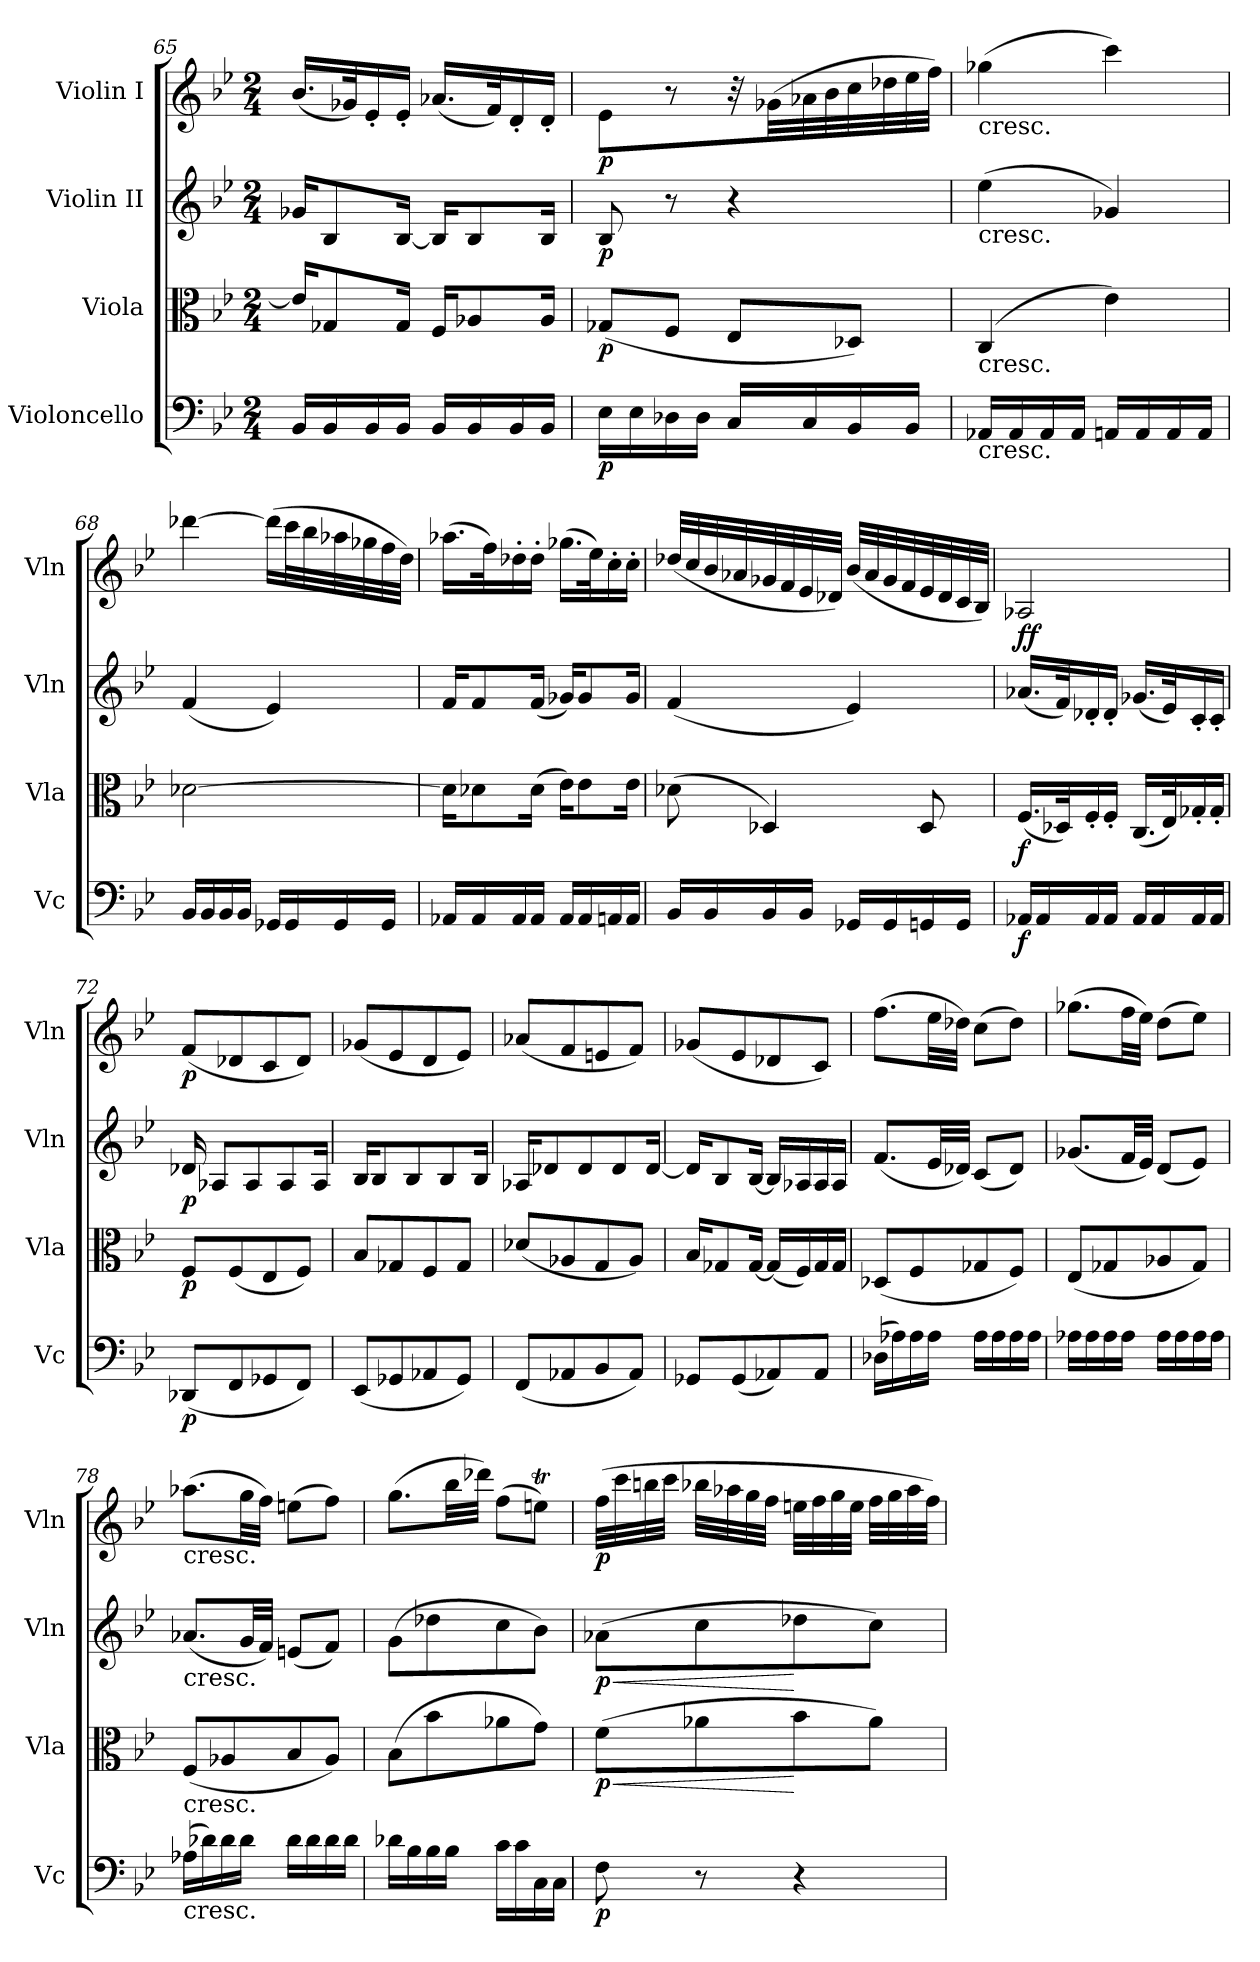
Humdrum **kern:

**kern	**dynam	**kern	**dynam	**kern	**dynam	**kern	**dynam
*part4	*part4	*part3	*part3	*part2	*part2	*part1	*part1
*staff4	*staff4	*staff3	*staff3	*staff2	*staff2	*staff1	*staff1
*I"Violoncello	*	*I"Viola	*	*I"Violin II	*	*I"Violin I	*
*I'Vc	*	*I'Vla	*	*I'Vln	*	*I'Vln	*
*clefF4	*	*clefC3	*	*clefG2	*	*clefG2	*
*k[b-e-]	*	*k[b-e-]	*	*k[b-e-]	*	*k[b-e-]	*
*M2/4	*	*M2/4	*	*M2/4	*	*M2/4	*
=65	=65	=65	=65	=65	=65	=65	=65
16BB-LL	.	16e-KL]	.	16g-XKL	.	(16.b-LL	.
16BB-	.	8G-X	.	8B-	.	.	.
.	.	.	.	.	.	32g-XK)	.
16BB-	.	.	.	.	.	16e-'	.
16BB-JJ	.	16G-Jk	.	[16B-Jk	.	16e-'JJ	.
16BB-LL	.	16FKL	.	16B-KL]	.	(16.a-XLL	.
16BB-	.	8A-X	.	8B-	.	.	.
.	.	.	.	.	.	32fK)	.
16BB-	.	.	.	.	.	16d'	.
16BB-JJ	.	16A-Jk	.	16B-Jk	.	16d'JJ	.
=66	=66	=66	=66	=66	=66	=66	=66
16E-LL	p	(8G-XL	p	8B-	p	8e-L	p
16E-	.	.	.	.	.	.	.
16D-X	.	8FJ	.	8r	.	8r	.
16D-JJ	.	.	.	.	.	.	.
16CLL	.	8E-L	.	4r	.	32r	.
.	.	.	.	.	.	(32g-XLL	.
16C	.	.	.	.	.	32a-X	.
.	.	.	.	.	.	32b-	.
16BB-	.	8D-XJ)	.	.	.	32cc	.
.	.	.	.	.	.	32dd-X	.
16BB-JJ	.	.	.	.	.	32ee-	.
.	.	.	.	.	.	32ffJJJ)	.
=67	=67	=67	=67	=67	=67	=67	=67
!	!	!	!	!	!	!LO:TX:b:t=cresc.	!
!	!	!	!	!LO:TX:b:t=cresc.	!	!	!
!	!	!LO:TX:b:t=cresc.	!	!	!	!	!
!LO:TX:b:t=cresc.	!	!	!	!	!	!	!
16AA-XLL	.	(4C	.	(4ee-	.	(4gg-X	.
16AA-	.	.	.	.	.	.	.
16AA-	.	.	.	.	.	.	.
16AA-JJ	.	.	.	.	.	.	.
16AAnLL	.	4e-)	.	4g-X)	.	4ccc)	.
16AA	.	.	.	.	.	.	.
16AA	.	.	.	.	.	.	.
16AAJJ	.	.	.	.	.	.	.
=68	=68	=68	=68	=68	=68	=68	=68
16BB-LL	.	[2d-X	.	(4f	.	[4ddd-X	.
16BB-	.	.	.	.	.	.	.
16BB-	.	.	.	.	.	.	.
16BB-JJ	.	.	.	.	.	.	.
16GG-XLL	.	.	.	4e-)	.	(16ddd-LL]	.
16GG-	.	.	.	.	.	32cccL	.
.	.	.	.	.	.	32bb-	.
16GG-	.	.	.	.	.	32aa-X	.
.	.	.	.	.	.	32gg-X	.
16GG-JJ	.	.	.	.	.	32ff	.
.	.	.	.	.	.	32ddJJJ)	.
=69	=69	=69	=69	=69	=69	=69	=69
16AA-XLL	.	16d-KL]	.	16fKL	.	(16.aa-XLL	.
16AA-	.	8d-X	.	8f	.	.	.
.	.	.	.	.	.	32ffK)	.
16AA-	.	.	.	.	.	16dd-X'	.
16AA-JJ	.	(16d-Jk	.	(16fJk	.	16dd-'JJ	.
16AA-LL	.	16e-KL)	.	16g-XKL)	.	(16.gg-XLL	.
16AA-	.	8e-	.	8g-	.	.	.
.	.	.	.	.	.	32ee-K)	.
16AAn	.	.	.	.	.	16cc'	.
16AAJJ	.	16e-Jk	.	16g-Jk	.	16cc'JJ	.
=70	=70	=70	=70	=70	=70	=70	=70
16BB-LL	.	(8d-X	.	(4f	.	(32dd-XLLL	.
.	.	.	.	.	.	32cc	.
16BB-	.	.	.	.	.	32b-	.
.	.	.	.	.	.	32a-X	.
16BB-	.	4D-X)	.	.	.	32g-X	.
.	.	.	.	.	.	32f	.
16BB-JJ	.	.	.	.	.	32e-	.
.	.	.	.	.	.	32d-XJJJ)	.
16GG-XLL	.	.	.	4e-)	.	(32b-LLL	.
.	.	.	.	.	.	32a-	.
16GG-	.	.	.	.	.	32g-	.
.	.	.	.	.	.	32f	.
16GGn	.	8D-	.	.	.	32e-	.
.	.	.	.	.	.	32d-	.
16GGJJ	.	.	.	.	.	32c	.
.	.	.	.	.	.	32B-JJJ)	.
=71	=71	=71	=71	=71	=71	=71	=71
!	!	!	!	!	!LO:DY:a	!	!
16AA-XLL	f	(16.FLL	f	(16.a-XLL	ff	2A-X	.
16AA-	.	.	.	.	.	.	.
.	.	32D-XK)	.	32fK)	.	.	.
16AA-	.	16F'	.	16d-X'	.	.	.
16AA-JJ	.	16F'JJ	.	16d-'JJ	.	.	.
16AA-LL	.	(16.CLL	.	(16.g-XLL	.	.	.
16AA-	.	.	.	.	.	.	.
.	.	32E-K)	.	32e-K)	.	.	.
16AA-	.	16G-X'	.	16c'	.	.	.
16AA-JJ	.	16G-'JJ	.	16c'JJ	.	.	.
=72	=72	=72	=72	=72	=72	=72	=72
(8DD-XL	p	8FL	p	16d-X	p	(8fL	p
.	.	.	.	8A-XL	.	.	.
8FF	.	(8F	.	.	.	8d-X	.
.	.	.	.	8A-	.	.	.
8GG-X	.	8E-	.	.	.	8c	.
.	.	.	.	8A-	.	.	.
8FFJ)	.	8FJ)	.	.	.	8d-J)	.
.	.	.	.	16A-Jk	.	.	.
=73	=73	=73	=73	=73	=73	=73	=73
(8EE-L	.	8B-L	.	16B-KL	.	(8g-XL	.
.	.	.	.	8B-	.	.	.
8GG-X	.	8G-X	.	.	.	8e-	.
.	.	.	.	8B-	.	.	.
8AA-X	.	8F	.	.	.	8d	.
.	.	.	.	8B-	.	.	.
8GG-J)	.	8G-J	.	.	.	8e-J)	.
.	.	.	.	16B-Jk	.	.	.
=74	=74	=74	=74	=74	=74	=74	=74
(8FFL	.	(8d-XL	.	16A-XKL	.	(8a-XL	.
.	.	.	.	8d-X	.	.	.
8AA-X	.	8A-X	.	.	.	8f	.
.	.	.	.	8d-	.	.	.
8BB-	.	8G	.	.	.	8en	.
.	.	.	.	8d-	.	.	.
8AA-J)	.	8A-J)	.	.	.	8fJ)	.
.	.	.	.	[16d-Jk	.	.	.
=75	=75	=75	=75	=75	=75	=75	=75
8GG-XL	.	16B-KL	.	16d-KL]	.	(8g-XL	.
.	.	8G-X	.	8B-	.	.	.
(8GG-	.	.	.	.	.	8e-	.
.	.	[16G-Jk	.	[16B-Jk	.	.	.
8AA-X)	.	(16G-LL]	.	16B-LL]	.	8d-X	.
.	.	16F)	.	16A-X	.	.	.
8AA-J	.	16G-	.	16A-	.	8cJ)	.
.	.	16G-JJ	.	16A-JJ	.	.	.
=76	=76	=76	=76	=76	=76	=76	=76
(16D-XLL	.	(8D-XL	.	(8.fL	.	(8.ffL	.
16A-X)	.	.	.	.	.	.	.
16A-	.	8F	.	.	.	.	.
16A-JJ	.	.	.	32e-LL	.	32ee-LL	.
.	.	.	.	32d-XJJJ)	.	32dd-XJJJ)	.
16A-LL	.	8G-X	.	(8cL	.	(8ccL	.
16A-	.	.	.	.	.	.	.
16A-	.	8FJ)	.	8d-J)	.	8dd-J)	.
16A-JJ	.	.	.	.	.	.	.
=77	=77	=77	=77	=77	=77	=77	=77
16A-XLL	.	(8E-L	.	(8.g-XL	.	(8.gg-XL	.
16A-	.	.	.	.	.	.	.
16A-	.	8G-X	.	.	.	.	.
16A-JJ	.	.	.	32fLL	.	32ffLL	.
.	.	.	.	32e-JJJ)	.	32ee-JJJ)	.
16A-LL	.	8A-X	.	(8dL	.	(8ddL	.
16A-	.	.	.	.	.	.	.
16A-	.	8G-J)	.	8e-J)	.	8ee-J)	.
16A-JJ	.	.	.	.	.	.	.
=78	=78	=78	=78	=78	=78	=78	=78
!	!	!	!	!	!	!LO:TX:b:t=cresc.	!
!	!	!	!	!LO:TX:b:t=cresc.	!	!	!
!	!	!LO:TX:b:t=cresc.	!	!	!	!	!
!LO:TX:b:t=cresc.	!	!	!	!	!	!	!
(16A-XLL	.	(8FL	.	(8.a-XL	.	(8.aa-XL	.
16d-X)	.	.	.	.	.	.	.
16d-	.	8A-X	.	.	.	.	.
16d-JJ	.	.	.	32gLL	.	32ggLL	.
.	.	.	.	32fJJJ)	.	32ffJJJ)	.
16d-LL	.	8B-	.	(8enL	.	(8eenL	.
16d-	.	.	.	.	.	.	.
16d-	.	8A-J)	.	8fJ)	.	8ffJ)	.
16d-JJ	.	.	.	.	.	.	.
=79	=79	=79	=79	=79	=79	=79	=79
16d-XLL	.	(8B-L	.	(8gL	.	(8.ggL	.
16B-	.	.	.	.	.	.	.
16B-	.	8b-	.	8dd-X	.	.	.
16B-JJ	.	.	.	.	.	32bb-LL	.
.	.	.	.	.	.	32ddd-XJJJ)	.
16cLL	.	8a-X	.	8cc	.	(8ffL	.
16c	.	.	.	.	.	.	.
16C	.	8gJ)	.	8b-J)	.	8eentJ)	.
16CJJ	.	.	.	.	.	.	.
=80	=80	=80	=80	=80	=80	=80	=80
!	!	!	!LO:HP:b	!	!LO:HP:b	!	!
8F	p	(8fL	< p	(8a-XL	< p	(32ffLLL	p
.	.	.	.	.	.	32ccc	.
.	.	.	.	.	.	32bbn	.
.	.	.	.	.	.	32cccJJJ	.
8r	.	8a-X	.	8cc	.	32bb-XLLL	.
.	.	.	.	.	.	32aa-X	.
.	.	.	.	.	.	32gg	.
.	.	.	.	.	.	32ffJJJ	.
4r	.	8b-	[	8dd-X	[	32eenLLL	.
.	.	.	.	.	.	32ff	.
.	.	.	.	.	.	32gg	.
.	.	.	.	.	.	32eeJJJ	.
.	.	8a-J)	.	8ccJ)	.	32ffLLL	.
.	.	.	.	.	.	32gg	.
.	.	.	.	.	.	32aa-	.
.	.	.	.	.	.	32ffJJJ)	.
=	=	=	=	=	=	=	=
*-	*-	*-	*-	*-	*-	*-	*-
